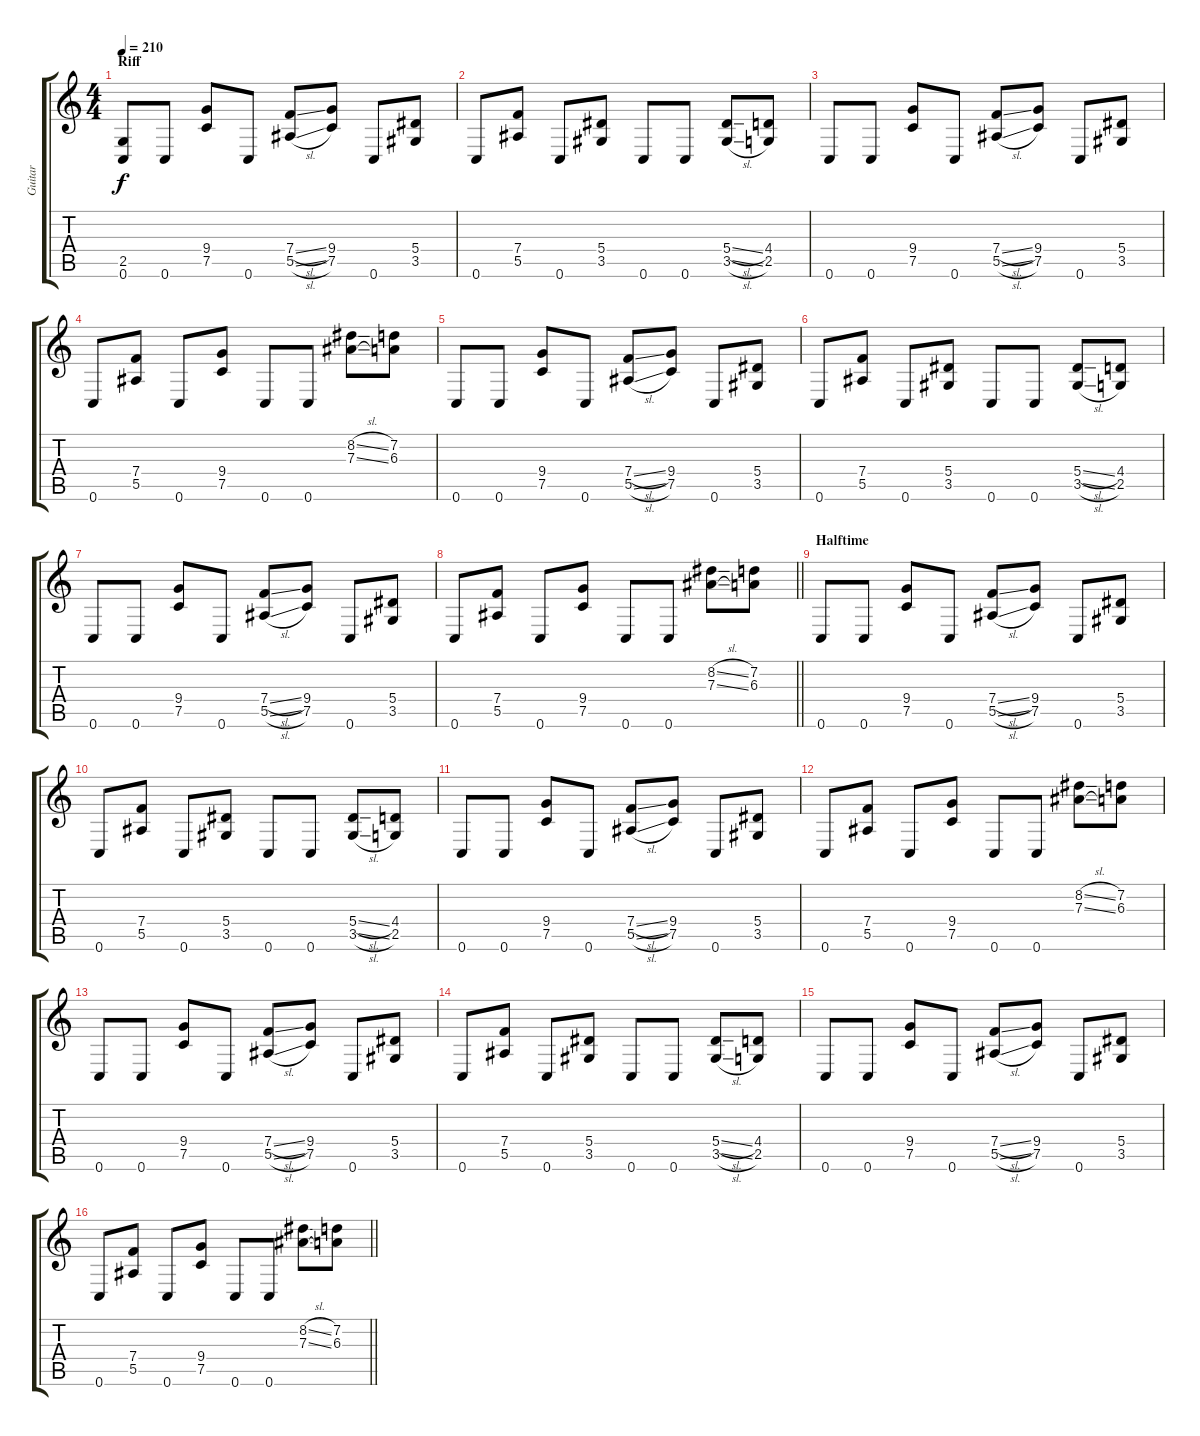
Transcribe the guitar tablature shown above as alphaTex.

\track ("Guitar" "Guitar") {instrument distortionguitar}
\staff {score tabs}
\tuning (C4 G3 Eb3 Bb2 F2 C2) {hide}
\ts (4 4)
\section ("" "Riff")
\tempo 210
\clef g2
\ks c
(2.5 0.6).8{dy f} 0.6.8 (9.4 7.5).8 0.6.8 (7.4{sl} 5.5{sl}).8 (9.4 7.5).8 0.6.8 (5.4 3.5).8 |
0.6.8 (7.4 5.5).8 0.6.8 (5.4 3.5).8 0.6.8 0.6.8 (5.4{sl} 3.5{sl}).8 (4.4 2.5).8 |
0.6.8 0.6.8 (9.4 7.5).8 0.6.8 (7.4{sl} 5.5{sl}).8 (9.4 7.5).8 0.6.8 (5.4 3.5).8 |
0.6.8 (7.4 5.5).8 0.6.8 (9.4 7.5).8 0.6.8 0.6.8 (8.2{sl} 7.3{sl}).8 (7.2 6.3).8 |
0.6.8 0.6.8 (9.4 7.5).8 0.6.8 (7.4{sl} 5.5{sl}).8 (9.4 7.5).8 0.6.8 (5.4 3.5).8 |
0.6.8 (7.4 5.5).8 0.6.8 (5.4 3.5).8 0.6.8 0.6.8 (5.4{sl} 3.5{sl}).8 (4.4 2.5).8 |
0.6.8 0.6.8 (9.4 7.5).8 0.6.8 (7.4{sl} 5.5{sl}).8 (9.4 7.5).8 0.6.8 (5.4 3.5).8 |
\barLineRight lightlight
0.6.8 (7.4 5.5).8 0.6.8 (9.4 7.5).8 0.6.8 0.6.8 (8.2{sl} 7.3{sl}).8 (7.2 6.3).8 |
\section ("" "Halftime")
0.6.8 0.6.8 (9.4 7.5).8 0.6.8 (7.4{sl} 5.5{sl}).8 (9.4 7.5).8 0.6.8 (5.4 3.5).8 |
0.6.8 (7.4 5.5).8 0.6.8 (5.4 3.5).8 0.6.8 0.6.8 (5.4{sl} 3.5{sl}).8 (4.4 2.5).8 |
0.6.8 0.6.8 (9.4 7.5).8 0.6.8 (7.4{sl} 5.5{sl}).8 (9.4 7.5).8 0.6.8 (5.4 3.5).8 |
0.6.8 (7.4 5.5).8 0.6.8 (9.4 7.5).8 0.6.8 0.6.8 (8.2{sl} 7.3{sl}).8 (7.2 6.3).8 |
0.6.8 0.6.8 (9.4 7.5).8 0.6.8 (7.4{sl} 5.5{sl}).8 (9.4 7.5).8 0.6.8 (5.4 3.5).8 |
0.6.8 (7.4 5.5).8 0.6.8 (5.4 3.5).8 0.6.8 0.6.8 (5.4{sl} 3.5{sl}).8 (4.4 2.5).8 |
0.6.8 0.6.8 (9.4 7.5).8 0.6.8 (7.4{sl} 5.5{sl}).8 (9.4 7.5).8 0.6.8 (5.4 3.5).8 |
\barLineRight lightlight
0.6.8 (7.4 5.5).8 0.6.8 (9.4 7.5).8 0.6.8 0.6.8 (8.2{sl} 7.3{sl}).8 (7.2 6.3).8
